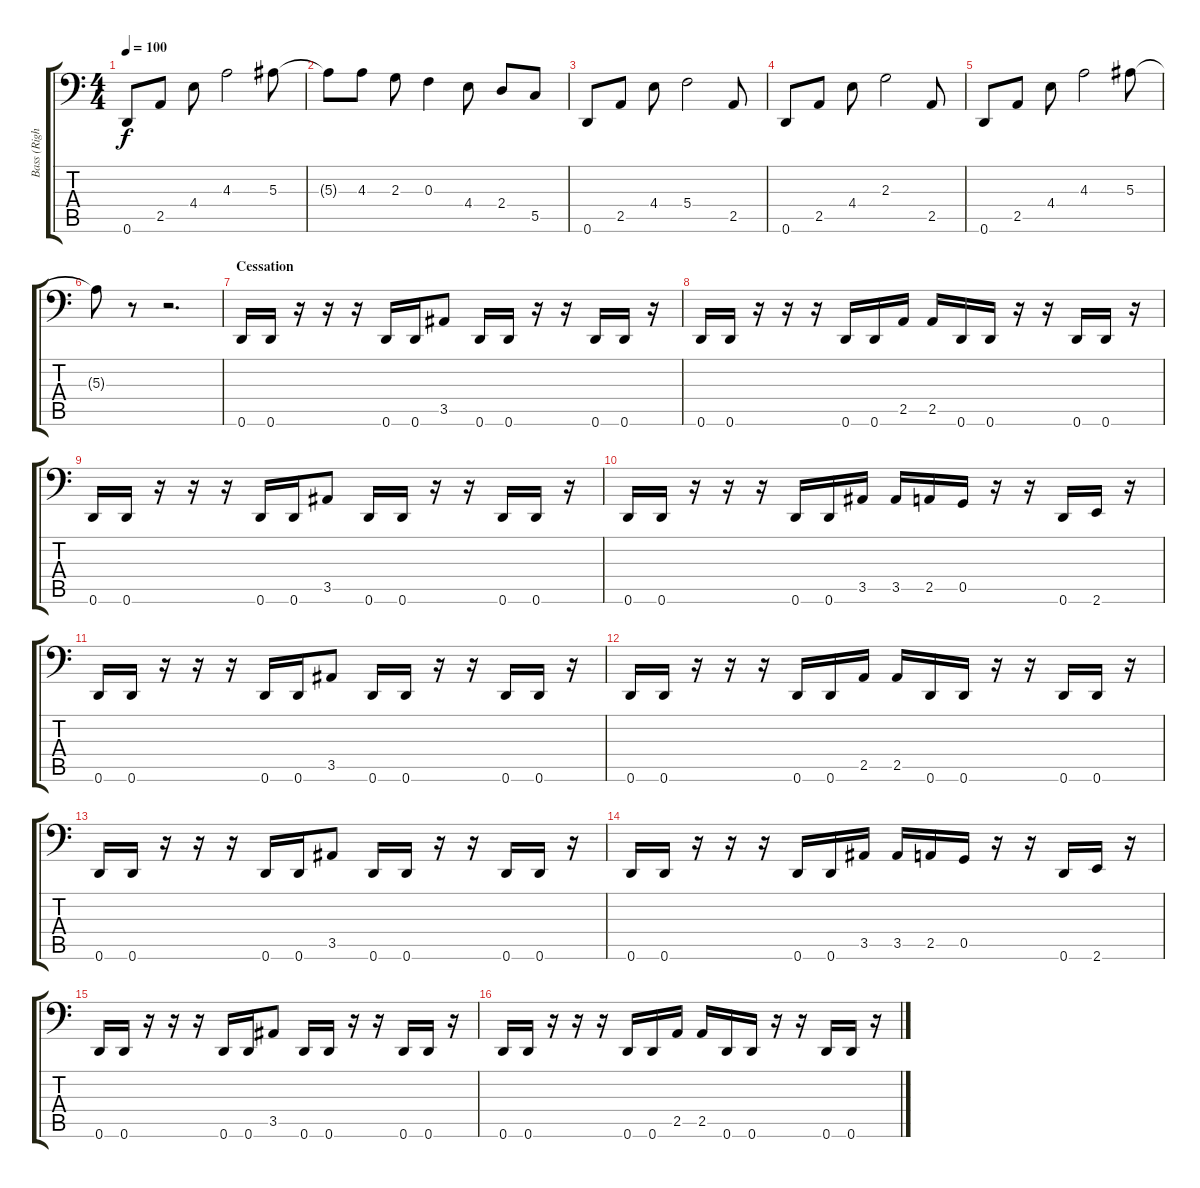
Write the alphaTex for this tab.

\track ("Bass (Right)" "Bass (Righ") {instrument contrabass}
\staff {score tabs}
\tuning (D3 A2 F2 C2 G1 D1) {hide}
\ts (4 4)
\tempo 100
\clef f4
\ks c
0.6.8{dy f} 2.5.8 4.4.8 4.3.2 5.3.8 |
5.3{t}.8 4.3.8 2.3.8 0.3.4 4.4.8 2.4.8 5.5.8 |
0.6.8 2.5.8 4.4.8 5.4.2 2.5.8 |
0.6.8 2.5.8 4.4.8 2.3.2 2.5.8 |
0.6.8 2.5.8 4.4.8 4.3.2 5.3.8 |
5.3{t}.8 r.8 r.2{d} |
\section ("" "Cessation")
0.6.16 0.6.16 r.16 r.16 r.16 0.6.16 0.6.16 3.5.8 0.6.16 0.6.16 r.16 r.16 0.6.16 0.6.16 r.16 |
0.6.16 0.6.16 r.16 r.16 r.16 0.6.16 0.6.16 2.5.16 2.5.16 0.6.16 0.6.16 r.16 r.16 0.6.16 0.6.16 r.16 |
0.6.16 0.6.16 r.16 r.16 r.16 0.6.16 0.6.16 3.5.8 0.6.16 0.6.16 r.16 r.16 0.6.16 0.6.16 r.16 |
0.6.16 0.6.16 r.16 r.16 r.16 0.6.16 0.6.16 3.5.16 3.5.16 2.5.16 0.5.16 r.16 r.16 0.6.16 2.6.16 r.16 |
0.6.16 0.6.16 r.16 r.16 r.16 0.6.16 0.6.16 3.5.8 0.6.16 0.6.16 r.16 r.16 0.6.16 0.6.16 r.16 |
0.6.16 0.6.16 r.16 r.16 r.16 0.6.16 0.6.16 2.5.16 2.5.16 0.6.16 0.6.16 r.16 r.16 0.6.16 0.6.16 r.16 |
0.6.16 0.6.16 r.16 r.16 r.16 0.6.16 0.6.16 3.5.8 0.6.16 0.6.16 r.16 r.16 0.6.16 0.6.16 r.16 |
0.6.16 0.6.16 r.16 r.16 r.16 0.6.16 0.6.16 3.5.16 3.5.16 2.5.16 0.5.16 r.16 r.16 0.6.16 2.6.16 r.16 |
0.6.16 0.6.16 r.16 r.16 r.16 0.6.16 0.6.16 3.5.8 0.6.16 0.6.16 r.16 r.16 0.6.16 0.6.16 r.16 |
0.6.16 0.6.16 r.16 r.16 r.16 0.6.16 0.6.16 2.5.16 2.5.16 0.6.16 0.6.16 r.16 r.16 0.6.16 0.6.16 r.16
